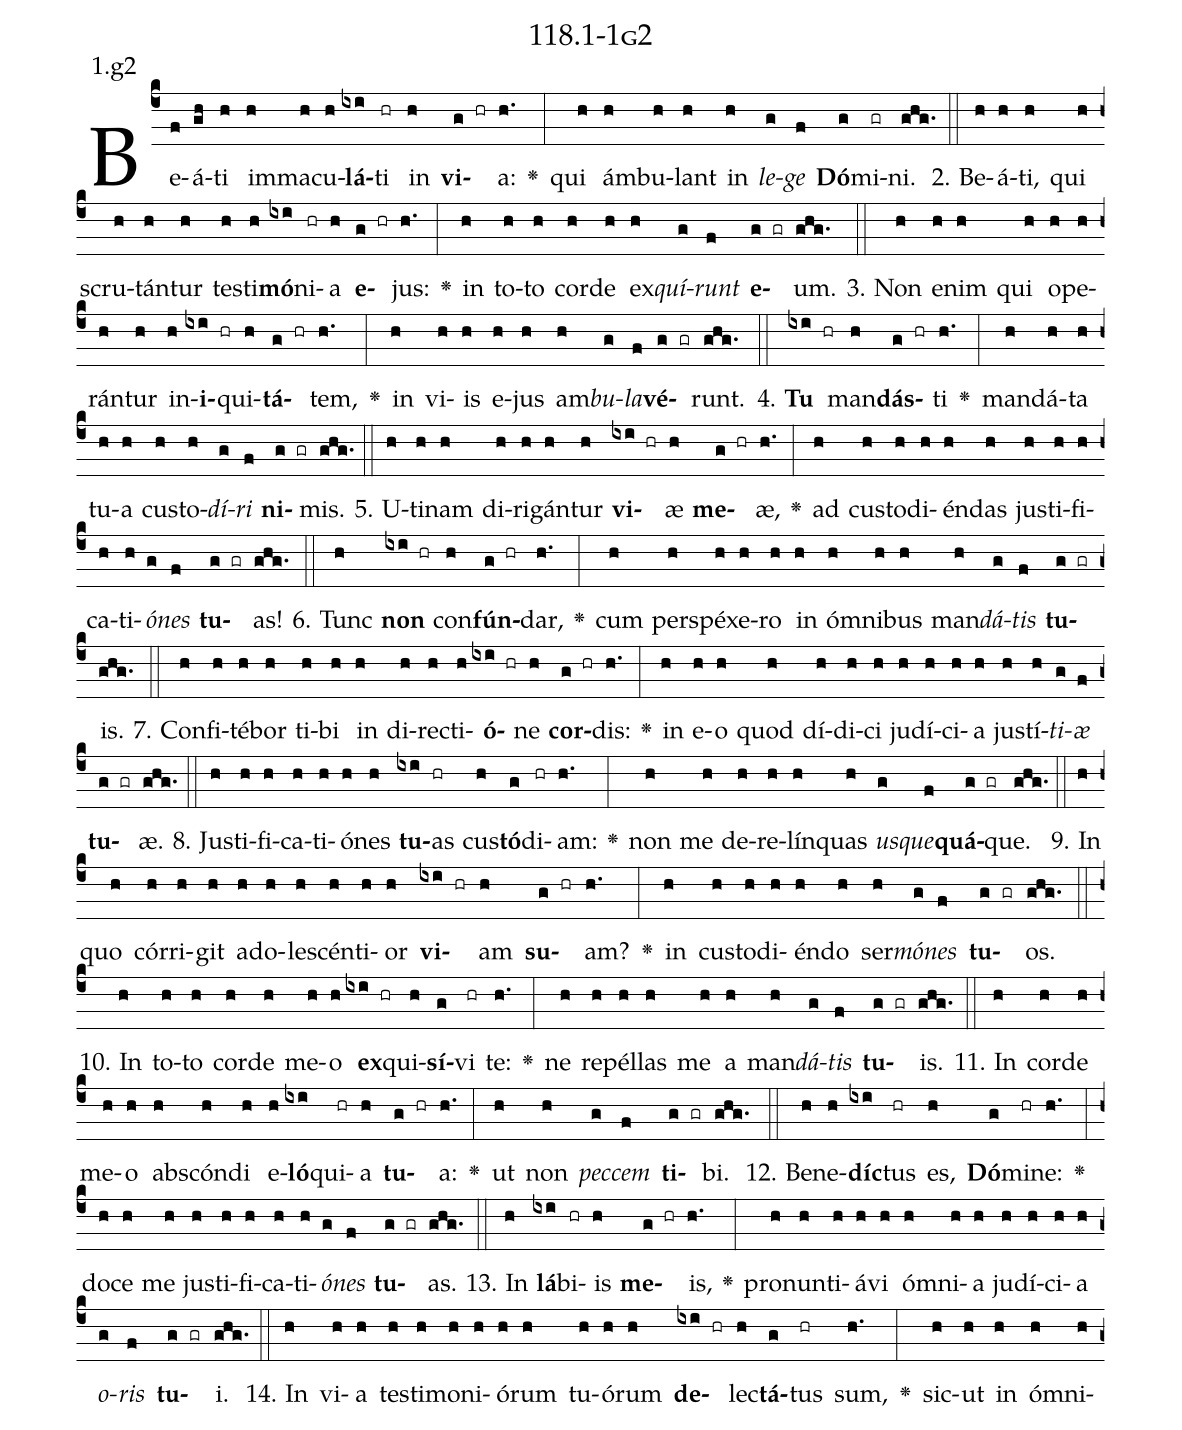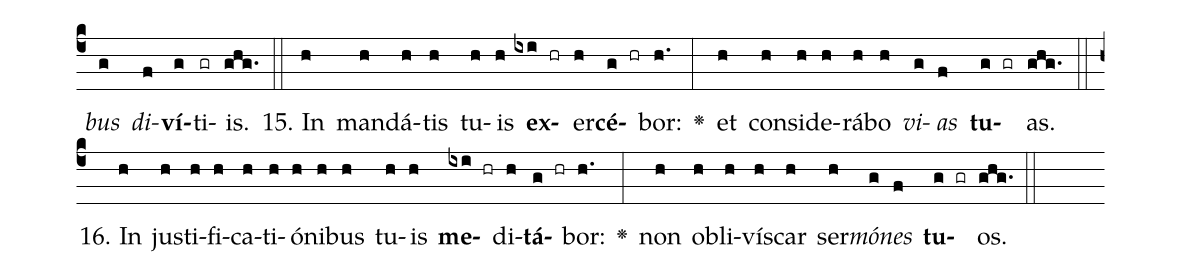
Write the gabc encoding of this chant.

name: 118.1-1g2;
annotation: 1.g2;
%%
(c4)Be(f)á(gh)ti(h) im(h)ma(h)cu(h)<b>lá</b>(ixi)ti(hr) in(h) <b>vi</b>(g hr)a:(h.) <v>\greheightstar</v>(:) qui(h) ám(h)bu(h)lant(h) in(h) <i>le</i>(g)<i>ge</i>(f) <b>Dó</b>(g)mi(gr)ni.(ghg.) (::)
2. Be(h)á(h)ti,(h) qui(h) scru(h)tán(h)tur(h) tes(h)ti(h)<b>mó</b>(ixi)ni(hr)a(h) <b>e</b>(g hr)jus:(h.) <v>\greheightstar</v>(:) in(h) to(h)to(h) cor(h)de(h) ex(h)<i>quí</i>(g)<i>runt</i>(f) <b>e</b>(g gr)um.(ghg.) (::)
3. Non(h) e(h)nim(h) qui(h) o(h)pe(h)rán(h)tur(h) in(h)<b>i</b>(ixi hr)qui(h)<b>tá</b>(g hr)tem,(h.) <v>\greheightstar</v>(:) in(h) vi(h)is(h) e(h)jus(h) am(h)<i>bu</i>(g)<i>la</i>(f)<b>vé</b>(g gr)runt.(ghg.) (::)
4. <b>Tu</b>(ixi hr) man(h)<b>dás</b>(g hr)ti(h.) <v>\greheightstar</v>(:) man(h)dá(h)ta(h) tu(h)a(h) cus(h)to(h)<i>dí</i>(g)<i>ri</i>(f) <b>ni</b>(g gr)mis.(ghg.) (::)
5. U(h)ti(h)nam(h) di(h)ri(h)gán(h)tur(h) <b>vi</b>(ixi hr)æ(h) <b>me</b>(g hr)æ,(h.) <v>\greheightstar</v>(:) ad(h) cus(h)to(h)di(h)én(h)das(h) jus(h)ti(h)fi(h)ca(h)ti(h)<i>ó</i>(g)<i>nes</i>(f) <b>tu</b>(g gr)as!(ghg.) (::)
6. Tunc(h) <b>non</b>(ixi hr) con(h)<b>fún</b>(g hr)dar,(h.) <v>\greheightstar</v>(:) cum(h) per(h)spé(h)xe(h)ro(h) in(h) óm(h)ni(h)bus(h) man(h)<i>dá</i>(g)<i>tis</i>(f) <b>tu</b>(g gr)is.(ghg.) (::)
7. Con(h)fi(h)té(h)bor(h) ti(h)bi(h) in(h) di(h)rec(h)ti(h)<b>ó</b>(ixi hr)ne(h) <b>cor</b>(g hr)dis:(h.) <v>\greheightstar</v>(:) in(h) e(h)o(h) quod(h) dí(h)di(h)ci(h) ju(h)dí(h)ci(h)a(h) jus(h)tí(h)<i>ti</i>(g)<i>æ</i>(f) <b>tu</b>(g gr)æ.(ghg.) (::)
8. Jus(h)ti(h)fi(h)ca(h)ti(h)ó(h)nes(h) <b>tu</b>(ixi)as(hr) cus(h)<b>tó</b>(g)di(hr)am:(h.) <v>\greheightstar</v>(:) non(h) me(h) de(h)re(h)lín(h)quas(h) <i>us</i>(g)<i>que</i>(f)<b>quá</b>(g gr)que.(ghg.) (::)
9. In(h) quo(h) cór(h)ri(h)git(h) ad(h)o(h)le(h)scén(h)ti(h)or(h) <b>vi</b>(ixi hr)am(h) <b>su</b>(g hr)am?(h.) <v>\greheightstar</v>(:) in(h) cus(h)to(h)di(h)én(h)do(h) ser(h)<i>mó</i>(g)<i>nes</i>(f) <b>tu</b>(g gr)os.(ghg.) (::)
10. In(h) to(h)to(h) cor(h)de(h) me(h)o(h) <b>ex</b>(ixi hr)qui(h)<b>sí</b>(g)vi(hr) te:(h.) <v>\greheightstar</v>(:) ne(h) re(h)pél(h)las(h) me(h) a(h) man(h)<i>dá</i>(g)<i>tis</i>(f) <b>tu</b>(g gr)is.(ghg.) (::)
11. In(h) cor(h)de(h) me(h)o(h) abs(h)cón(h)di(h) e(h)<b>ló</b>(ixi)qui(hr)a(h) <b>tu</b>(g hr)a:(h.) <v>\greheightstar</v>(:) ut(h) non(h) <i>pec</i>(g)<i>cem</i>(f) <b>ti</b>(g gr)bi.(ghg.) (::)
12. Be(h)ne(h)<b>díc</b>(ixi)tus(hr) es,(h) <b>Dó</b>(g)mi(hr)ne:(h.) <v>\greheightstar</v>(:) do(h)ce(h) me(h) jus(h)ti(h)fi(h)ca(h)ti(h)<i>ó</i>(g)<i>nes</i>(f) <b>tu</b>(g gr)as.(ghg.) (::)
13. In(h) <b>lá</b>(ixi)bi(hr)is(h) <b>me</b>(g hr)is,(h.) <v>\greheightstar</v>(:) pro(h)nun(h)ti(h)á(h)vi(h) óm(h)ni(h)a(h) ju(h)dí(h)ci(h)a(h) <i>o</i>(g)<i>ris</i>(f) <b>tu</b>(g gr)i.(ghg.) (::)
14. In(h) vi(h)a(h) tes(h)ti(h)mo(h)ni(h)ó(h)rum(h) tu(h)ó(h)rum(h) <b>de</b>(ixi hr)lec(h)<b>tá</b>(g)tus(hr) sum,(h.) <v>\greheightstar</v>(:) sic(h)ut(h) in(h) óm(h)ni(h)<i>bus</i>(g) <i>di</i>(f)<b>ví</b>(g)ti(gr)is.(ghg.) (::)
15. In(h) man(h)dá(h)tis(h) tu(h)is(h) <b>ex</b>(ixi hr)er(h)<b>cé</b>(g hr)bor:(h.) <v>\greheightstar</v>(:) et(h) con(h)si(h)de(h)rá(h)bo(h) <i>vi</i>(g)<i>as</i>(f) <b>tu</b>(g gr)as.(ghg.) (::)
16. In(h) jus(h)ti(h)fi(h)ca(h)ti(h)ó(h)ni(h)bus(h) tu(h)is(h) <b>me</b>(ixi hr)di(h)<b>tá</b>(g hr)bor:(h.) <v>\greheightstar</v>(:) non(h) ob(h)li(h)vís(h)car(h) ser(h)<i>mó</i>(g)<i>nes</i>(f) <b>tu</b>(g gr)os.(ghg.) (::)
